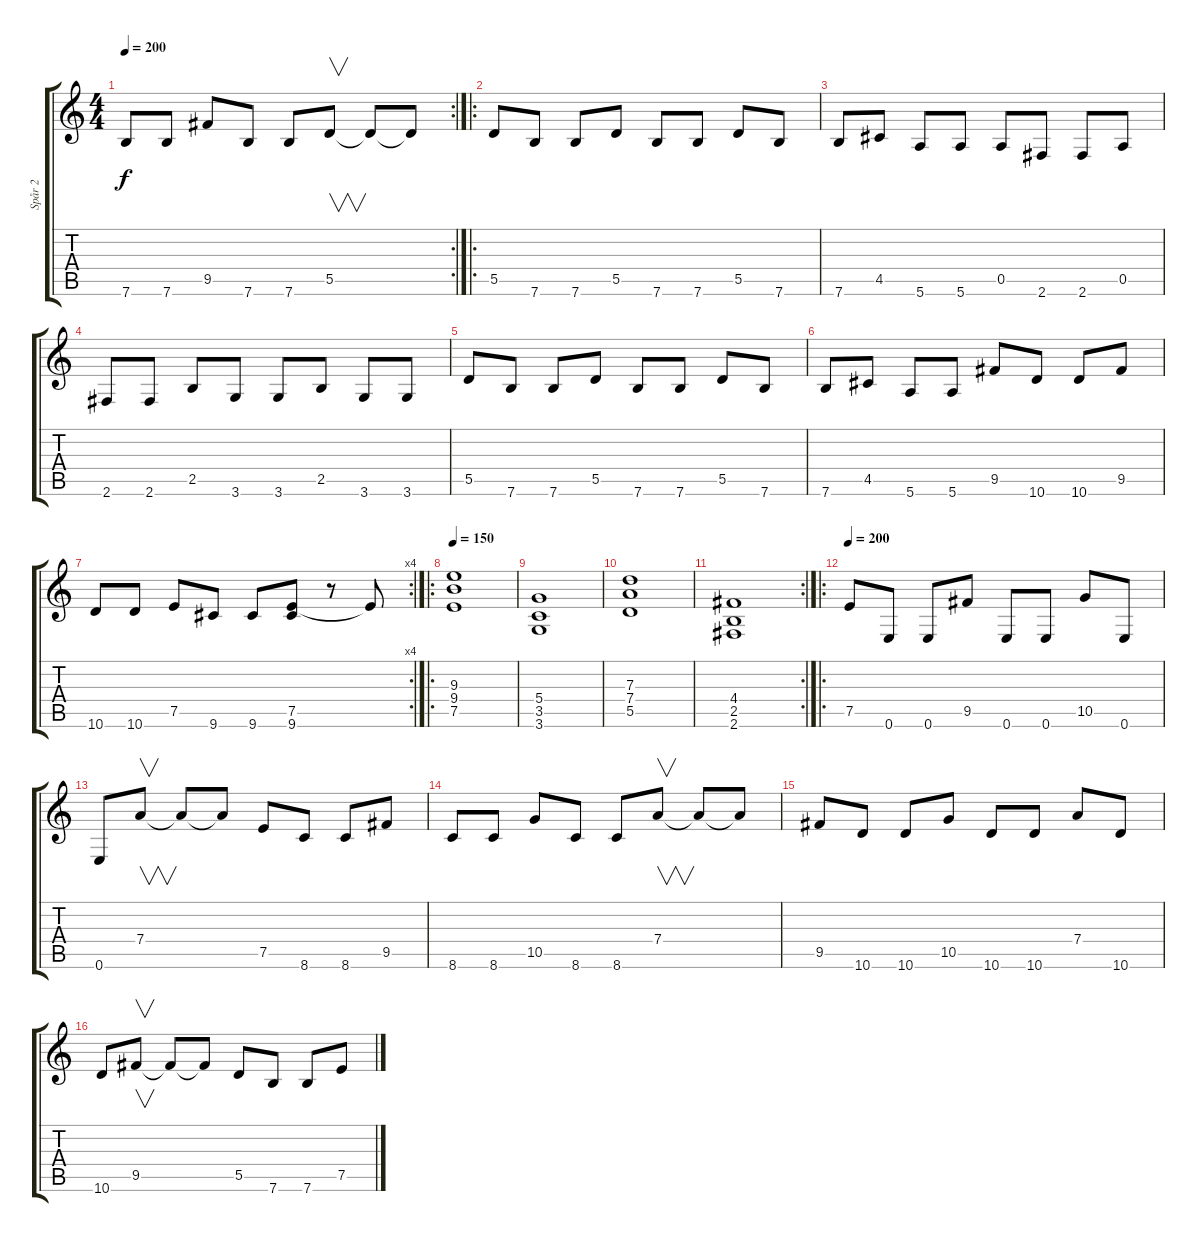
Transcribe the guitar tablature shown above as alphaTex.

\track ("Spår 2" "Spår 2") {instrument overdrivenguitar}
\staff {score tabs}
\tuning (E4 B3 G3 D3 A2 E2) {hide}
\rc 2
\ts (4 4)
\tempo 200
\clef g2
\ks c
7.6.8{dy f} 7.6.8 9.5.8 7.6.8 7.6.8 5.5.8{v} 5.5{t}.8 5.5{t}.8 |
\ro
5.5.8 7.6.8 7.6.8 5.5.8 7.6.8 7.6.8 5.5.8 7.6.8 |
7.6.8 4.5.8 5.6.8 5.6.8 0.5.8 2.6.8 2.6.8 0.5.8 |
2.6.8 2.6.8 2.5.8 3.6.8 3.6.8 2.5.8 3.6.8 3.6.8 |
5.5.8 7.6.8 7.6.8 5.5.8 7.6.8 7.6.8 5.5.8 7.6.8 |
7.6.8 4.5.8 5.6.8 5.6.8 9.5.8 10.6.8 10.6.8 9.5.8 |
\rc 4
10.6.8 10.6.8 7.5.8 9.6.8 9.6.8 (7.5 9.6).8 r.8 7.5{t}.8 |
\ro
\tempo 150
(9.3 9.4 7.5).1 |
(5.4 3.5 3.6).1 |
(7.3 7.4 5.5).1 |
\rc 2
(4.4 2.5 2.6).1 |
\ro
\tempo 200
7.5.8 0.6.8 0.6.8 9.5.8 0.6.8 0.6.8 10.5.8 0.6.8 |
0.6.8 7.4.8{v} 7.4{t}.8 7.4{t}.8 7.5.8 8.6.8 8.6.8 9.5.8 |
8.6.8 8.6.8 10.5.8 8.6.8 8.6.8 7.4.8{v} 7.4{t}.8 7.4{t}.8 |
9.5.8 10.6.8 10.6.8 10.5.8 10.6.8 10.6.8 7.4.8 10.6.8 |
10.6.8 9.5.8{v} 9.5{t}.8 9.5{t}.8 5.5.8 7.6.8 7.6.8 7.5.8
